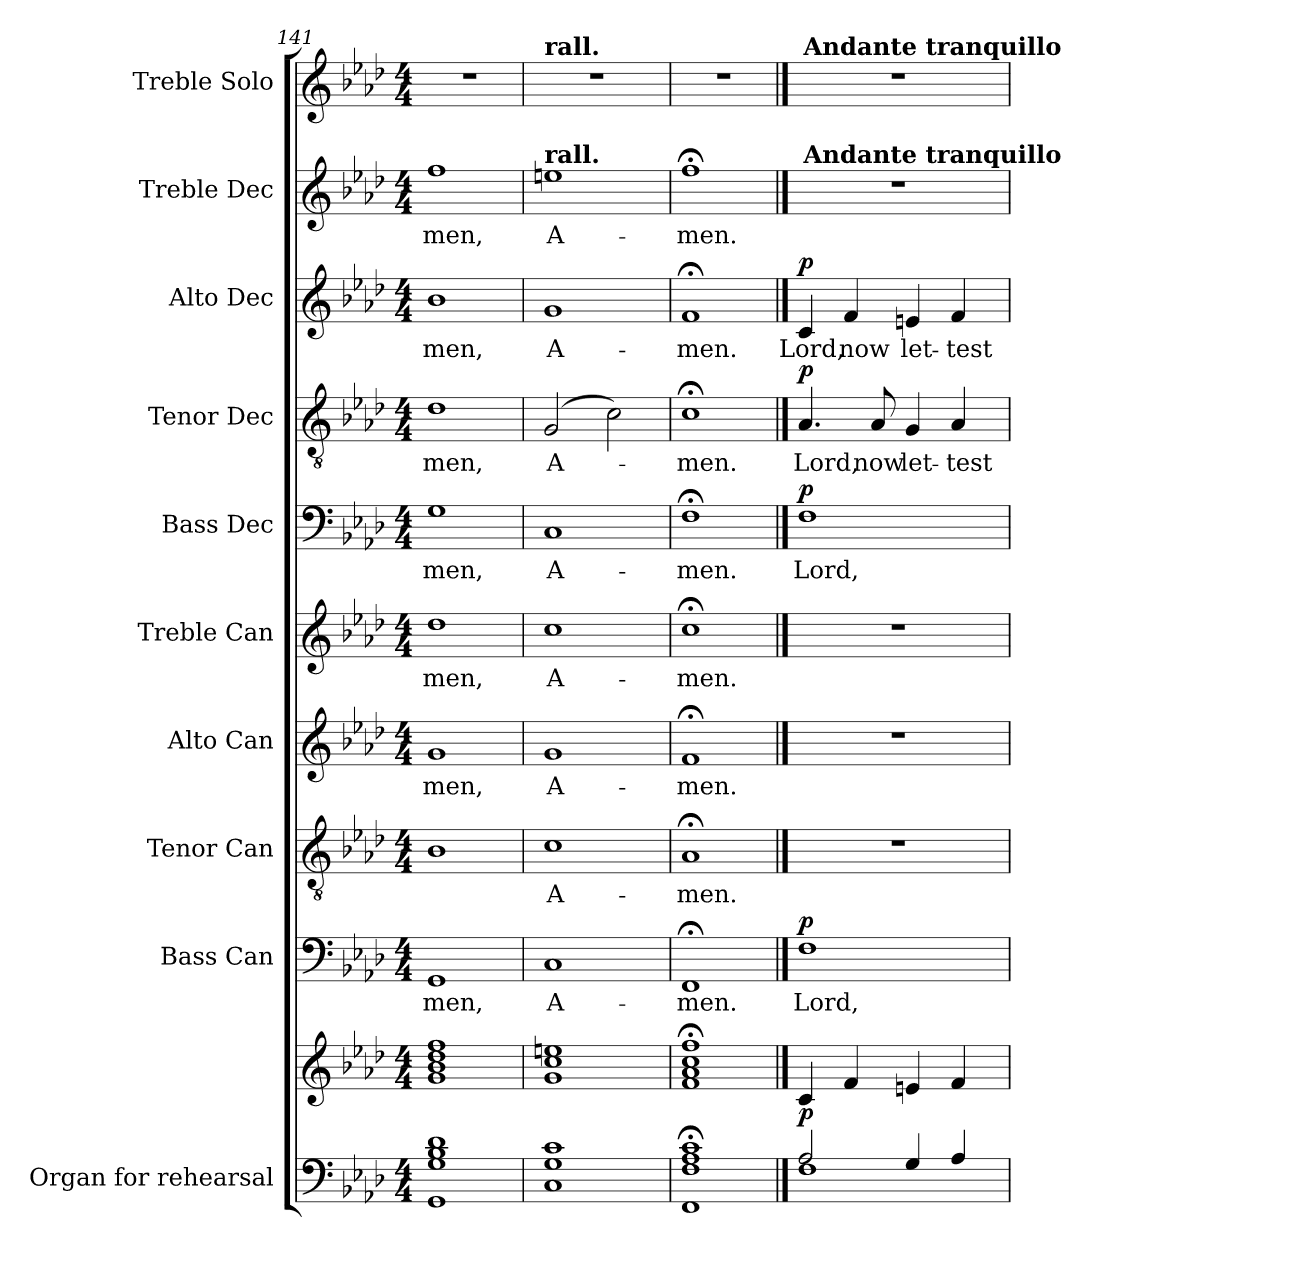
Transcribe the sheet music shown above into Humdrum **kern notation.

**kern	**kern	**dynam	**kern	**text	**dynam	**kern	**text	**kern	**text	**kern	**text	**kern	**text	**dynam	**kern	**text	**dynam	**kern	**text	**dynam	**kern	**text	**kern
*part10	*part10	*part10	*part9	*part9	*part9	*part8	*part8	*part7	*part7	*part6	*part6	*part5	*part5	*part5	*part4	*part4	*part4	*part3	*part3	*part3	*part2	*part2	*part1
*staff11	*staff10	*staff10/11	*staff9	*staff9	*staff9	*staff8	*staff8	*staff7	*staff7	*staff6	*staff6	*staff5	*staff5	*staff5	*staff4	*staff4	*staff4	*staff3	*staff3	*staff3	*staff2	*staff2	*staff1
*I"Organ for  rehearsal	*	*	*I"Bass Can	*	*	*I"Tenor Can	*	*I"Alto Can	*	*I"Treble Can	*	*I"Bass Dec	*	*	*I"Tenor Dec	*	*	*I"Alto Dec	*	*	*I"Treble Dec	*	*I"Treble Solo
*I'Org.	*	*	*I'B.	*	*	*I'T.	*	*I'A.	*	*I'Tr.	*	*I'B.	*	*	*I'T.	*	*	*I'A.	*	*	*I'Tr.	*	*I'Tr. Solo
*clefF4	*clefG2	*	*clefF4	*	*	*clefGv2	*	*clefG2	*	*clefG2	*	*clefF4	*	*	*clefGv2	*	*	*clefG2	*	*	*clefG2	*	*clefG2
*	*	*	*	*	*	*ITrd7c12	*	*	*	*	*	*	*	*	*ITrd7c12	*	*	*	*	*	*	*	*
*k[b-e-a-d-]	*k[b-e-a-d-]	*	*k[b-e-a-d-]	*	*	*k[b-e-a-d-]	*	*k[b-e-a-d-]	*	*k[b-e-a-d-]	*	*k[b-e-a-d-]	*	*	*k[b-e-a-d-]	*	*	*k[b-e-a-d-]	*	*	*k[b-e-a-d-]	*	*k[b-e-a-d-]
*A-:	*A-:	*	*A-:	*	*	*A-:	*	*A-:	*	*A-:	*	*A-:	*	*	*A-:	*	*	*A-:	*	*	*A-:	*	*A-:
*M4/4	*M4/4	*	*M4/4	*	*	*M4/4	*	*M4/4	*	*M4/4	*	*M4/4	*	*	*M4/4	*	*	*M4/4	*	*	*M4/4	*	*M4/4
=141	=141	=141	=141	=141	=141	=141	=141	=141	=141	=141	=141	=141	=141	=141	=141	=141	=141	=141	=141	=141	=141	=141	=141
!	!	!	!	!LO:LY:b:color=#000000	!	!	!	!	!	!	!	!	!	!	!	!	!	!	!	!	!	!	!
!	!	!	!	!	!	!	!	!	!LO:LY:b:color=#000000	!	!	!	!	!	!	!	!	!	!	!	!	!	!
!	!	!	!	!	!	!	!	!	!	!	!LO:LY:b:color=#000000	!	!	!	!	!	!	!	!	!	!	!	!
!	!	!	!	!	!	!	!	!	!	!	!	!	!LO:LY:b:color=#000000	!	!	!	!	!	!	!	!	!	!
!	!	!	!	!	!	!	!	!	!	!	!	!	!	!	!	!LO:LY:b:color=#000000	!	!	!	!	!	!	!
!	!	!	!	!	!	!	!	!	!	!	!	!	!	!	!	!	!	!	!LO:LY:b:color=#000000	!	!	!	!
!	!	!	!	!	!	!	!	!	!	!	!	!	!	!	!	!	!	!	!	!	!	!LO:LY:b:color=#000000	!
1GGi 1Gi 1B-i 1d-i	1gi 1b-i 1dd-i 1ffi	.	1GGi	-men,	.	1BB-i	.	1gi	-men,	1dd-i	-men,	1Gi	-men,	.	1D-i	-men,	.	1b-i	-men,	.	1ffi	-men,	1r
=142	=142	=142	=142	=142	=142	=142	=142	=142	=142	=142	=142	=142	=142	=142	=142	=142	=142	=142	=142	=142	=142	=142	=142
!	!	!	!	!LO:LY:b:color=#000000	!	!	!	!	!	!	!	!	!	!	!	!	!	!	!	!	!	!	!
!	!	!	!	!	!	!	!LO:LY:b:color=#000000	!	!	!	!	!	!	!	!	!	!	!	!	!	!	!	!
!	!	!	!	!	!	!	!	!	!LO:LY:b:color=#000000	!	!	!	!	!	!	!	!	!	!	!	!	!	!
!	!	!	!	!	!	!	!	!	!	!	!LO:LY:b:color=#000000	!	!	!	!	!	!	!	!	!	!	!	!
!	!	!	!	!	!	!	!	!	!	!	!	!	!LO:LY:b:color=#000000	!	!	!	!	!	!	!	!	!	!
!	!	!	!	!	!	!	!	!	!	!	!	!	!	!	!	!LO:LY:b:color=#000000	!	!	!	!	!	!	!
!	!	!	!	!	!	!	!	!	!	!	!	!	!	!	!	!	!	!	!LO:LY:b:color=#000000	!	!	!	!
!	!	!	!	!	!	!	!	!	!	!	!	!	!	!	!	!	!	!	!	!	!	!	!LO:TX:a:B:t=rall.
!	!	!	!	!	!	!	!	!	!	!	!	!	!	!	!	!	!	!	!	!	!LO:TX:a:B:t=rall.	!	!
!	!	!	!	!	!	!	!	!	!	!	!	!	!	!	!	!	!	!	!	!	!	!LO:LY:b:color=#000000	!
1Ci 1Gi 1ci	1gi 1cci 1eeni	.	1Ci	A-	.	1Ci	A-	1gi	A-	1cci	A-	1Ci	A-	.	(2GGi/	A-	.	1gi	A-	.	1eeni	A-	1r
.	.	.	.	.	.	.	.	.	.	.	.	.	.	.	2Ci\)	.	.	.	.	.	.	.	.
=143	=143	=143	=143	=143	=143	=143	=143	=143	=143	=143	=143	=143	=143	=143	=143	=143	=143	=143	=143	=143	=143	=143	=143
!	!	!	!	!LO:LY:b:color=#000000	!	!	!	!	!	!	!	!	!	!	!	!	!	!	!	!	!	!	!
!	!	!	!	!	!	!	!LO:LY:b:color=#000000	!	!	!	!	!	!	!	!	!	!	!	!	!	!	!	!
!	!	!	!	!	!	!	!	!	!LO:LY:b:color=#000000	!	!	!	!	!	!	!	!	!	!	!	!	!	!
!	!	!	!	!	!	!	!	!	!	!	!LO:LY:b:color=#000000	!	!	!	!	!	!	!	!	!	!	!	!
!	!	!	!	!	!	!	!	!	!	!	!	!	!LO:LY:b:color=#000000	!	!	!	!	!	!	!	!	!	!
!	!	!	!	!	!	!	!	!	!	!	!	!	!	!	!	!LO:LY:b:color=#000000	!	!	!	!	!	!	!
!	!	!	!	!	!	!	!	!	!	!	!	!	!	!	!	!	!	!	!LO:LY:b:color=#000000	!	!	!	!
!	!	!	!	!	!	!	!	!	!	!	!	!	!	!	!	!	!	!	!	!	!	!LO:LY:b:color=#000000	!
1FFi; 1Fi; 1A-i; 1ci;	1fi; 1a-i; 1cci; 1ffi;	.	1FF;i	-men.	.	1AA-;i	-men.	1f;i	-men.	1cc;i	-men.	1F;i	-men.	.	1C;i	-men.	.	1f;i	-men.	.	1ff;i	-men.	1r
!!LO:LB:g=z
==144	==144	==144	==144	==144	==144	==144	==144	==144	==144	==144	==144	==144	==144	==144	==144	==144	==144	==144	==144	==144	==144	==144	==144
*^	*	*	*	*	*	*	*	*	*	*	*	*	*	*	*	*	*	*	*	*	*	*	*
!	!	!	!	!	!LO:LY:b:color=#000000	!	!	!	!	!	!	!	!	!	!	!	!	!	!	!	!	!	!	!
!	!	!	!	!	!	!	!	!	!	!	!	!	!	!LO:LY:b:color=#000000	!	!	!	!	!	!	!	!	!	!
!	!	!	!	!	!	!	!	!	!	!	!	!	!	!	!	!	!LO:LY:b:color=#000000	!	!	!	!	!	!	!
!	!	!	!	!	!	!	!	!	!	!	!	!	!	!	!	!	!	!	!	!LO:LY:b:color=#000000	!	!	!	!
*	*	*	*	*	*	*	*	*	*	*	*	*	*	*	*	*	*	*	*	*	*	*^	*	*^
2A-i/	1Fi	4ci/	p	1Fi	Lord,	p	1r	.	1r	.	1r	.	1Fi	Lord,	p	4.AA-i/	Lord,	p	4ci/	Lord,	p	1r	128ryy	.	1r	128ryy
*	*	*	*	*	*	*	*	*	*	*	*	*	*	*	*	*	*	*	*	*	*	*MM80	*	*	*MM80	*
!	!	!	!	!	!	!	!	!	!	!	!	!	!	!	!	!	!	!	!	!	!	!	!	!	!	!LO:TX:a:B:t=Andante tranquillo
!	!	!	!	!	!	!	!	!	!	!	!	!	!	!	!	!	!	!	!	!	!	!	!LO:TX:a:B:t=Andante tranquillo	!	!	!
.	.	.	.	.	.	.	.	.	.	.	.	.	.	.	.	.	.	.	.	.	.	.	2ryy	.	.	2ryy
!	!	!	!	!	!	!	!	!	!	!	!	!	!	!	!	!	!	!	!	!LO:LY:b:color=#000000	!	!	!	!	!	!
.	.	4fi/	.	.	.	.	.	.	.	.	.	.	.	.	.	.	.	.	4fi/	now	.	.	.	.	.	.
!	!	!	!	!	!	!	!	!	!	!	!	!	!	!	!	!	!LO:LY:b:color=#000000	!	!	!	!	!	!	!	!	!
.	.	.	.	.	.	.	.	.	.	.	.	.	.	.	.	8AA-i/	now	.	.	.	.	.	.	.	.	.
!	!	!	!	!	!	!	!	!	!	!	!	!	!	!	!	!	!LO:LY:b:color=#000000	!	!	!	!	!	!	!	!	!
!	!	!	!	!	!	!	!	!	!	!	!	!	!	!	!	!	!	!	!	!LO:LY:b:color=#000000	!	!	!	!	!	!
4Gi/	.	4eni/	.	.	.	.	.	.	.	.	.	.	.	.	.	4GGi/	let-	.	4eni/	let-	.	.	.	.	.	.
.	.	.	.	.	.	.	.	.	.	.	.	.	.	.	.	.	.	.	.	.	.	.	4ryy	.	.	4ryy
!	!	!	!	!	!	!	!	!	!	!	!	!	!	!	!	!	!LO:LY:b:color=#000000	!	!	!	!	!	!	!	!	!
!	!	!	!	!	!	!	!	!	!	!	!	!	!	!	!	!	!	!	!	!LO:LY:b:color=#000000	!	!	!	!	!	!
4A-i/	.	4fi/	.	.	.	.	.	.	.	.	.	.	.	.	.	4AA-i/	-test	.	4fi/	-test	.	.	.	.	.	.
.	.	.	.	.	.	.	.	.	.	.	.	.	.	.	.	.	.	.	.	.	.	.	8ryy	.	.	8ryy
.	.	.	.	.	.	.	.	.	.	.	.	.	.	.	.	.	.	.	.	.	.	.	16...ryy	.	.	16...ryy
*	*	*	*	*	*	*	*	*	*	*	*	*	*	*	*	*	*	*	*	*	*	*v	*v	*	*	*
*v	*v	*	*	*	*	*	*	*	*	*	*	*	*	*	*	*	*	*	*	*	*	*	*	*v	*v
=	=	=	=	=	=	=	=	=	=	=	=	=	=	=	=	=	=	=	=	=	=	=	=
*-	*-	*-	*-	*-	*-	*-	*-	*-	*-	*-	*-	*-	*-	*-	*-	*-	*-	*-	*-	*-	*-	*-	*-
